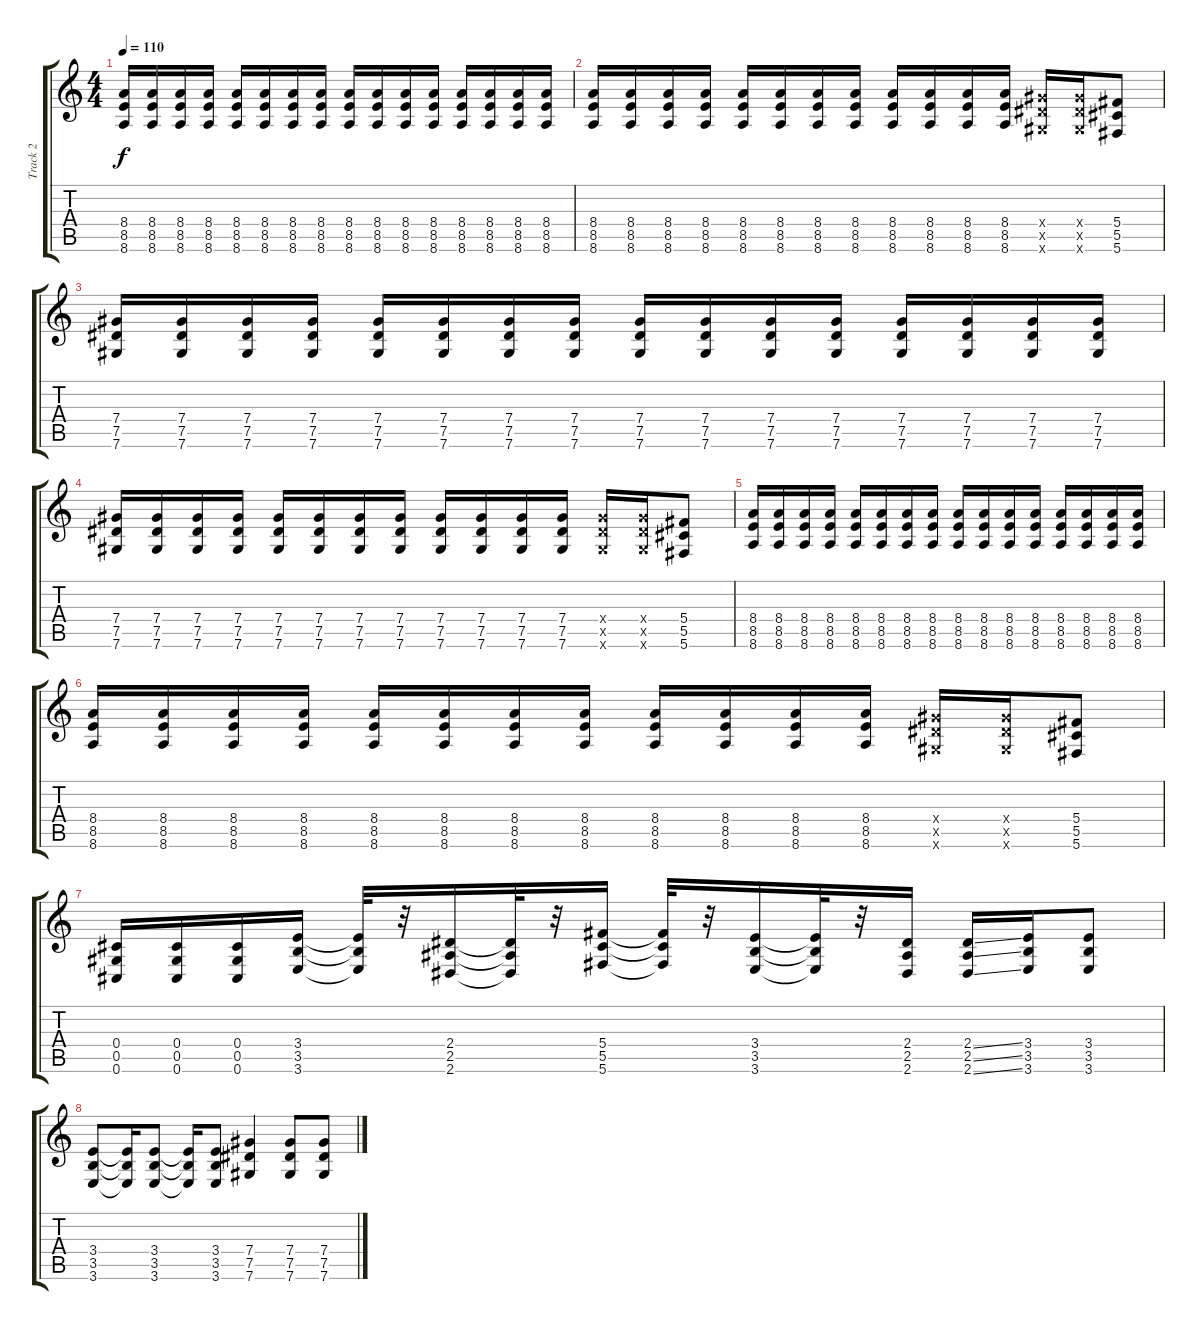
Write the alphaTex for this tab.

\track ("Track 2" "Track 2") {instrument distortionguitar}
\staff {score tabs}
\tuning (Eb4 Bb3 Gb3 Db3 Ab2 Db2) {hide}
\ts (4 4)
\tempo 110
\clef g2
\ks c
(8.4 8.5 8.6).16{dy f} (8.4 8.5 8.6).16 (8.4 8.5 8.6).16 (8.4 8.5 8.6).16 (8.4 8.5 8.6).16 (8.4 8.5 8.6).16 (8.4 8.5 8.6).16 (8.4 8.5 8.6).16 (8.4 8.5 8.6).16 (8.4 8.5 8.6).16 (8.4 8.5 8.6).16 (8.4 8.5 8.6).16 (8.4 8.5 8.6).16 (8.4 8.5 8.6).16 (8.4 8.5 8.6).16 (8.4 8.5 8.6).16 |
(8.4 8.5 8.6).16 (8.4 8.5 8.6).16 (8.4 8.5 8.6).16 (8.4 8.5 8.6).16 (8.4 8.5 8.6).16 (8.4 8.5 8.6).16 (8.4 8.5 8.6).16 (8.4 8.5 8.6).16 (8.4 8.5 8.6).16 (8.4 8.5 8.6).16 (8.4 8.5 8.6).16 (8.4 8.5 8.6).16 (7.4{x} 7.5{x} 7.6{x}).16 (7.4{x} 7.5{x} 7.6{x}).16 (5.4 5.5 5.6).8 |
(7.4 7.5 7.6).16 (7.4 7.5 7.6).16 (7.4 7.5 7.6).16 (7.4 7.5 7.6).16 (7.4 7.5 7.6).16 (7.4 7.5 7.6).16 (7.4 7.5 7.6).16 (7.4 7.5 7.6).16 (7.4 7.5 7.6).16 (7.4 7.5 7.6).16 (7.4 7.5 7.6).16 (7.4 7.5 7.6).16 (7.4 7.5 7.6).16 (7.4 7.5 7.6).16 (7.4 7.5 7.6).16 (7.4 7.5 7.6).16 |
(7.4 7.5 7.6).16 (7.4 7.5 7.6).16 (7.4 7.5 7.6).16 (7.4 7.5 7.6).16 (7.4 7.5 7.6).16 (7.4 7.5 7.6).16 (7.4 7.5 7.6).16 (7.4 7.5 7.6).16 (7.4 7.5 7.6).16 (7.4 7.5 7.6).16 (7.4 7.5 7.6).16 (7.4 7.5 7.6).16 (7.4{x} 7.5{x} 7.6{x}).16 (7.4{x} 7.5{x} 7.6{x}).16 (5.4 5.5 5.6).8 |
(8.4 8.5 8.6).16 (8.4 8.5 8.6).16 (8.4 8.5 8.6).16 (8.4 8.5 8.6).16 (8.4 8.5 8.6).16 (8.4 8.5 8.6).16 (8.4 8.5 8.6).16 (8.4 8.5 8.6).16 (8.4 8.5 8.6).16 (8.4 8.5 8.6).16 (8.4 8.5 8.6).16 (8.4 8.5 8.6).16 (8.4 8.5 8.6).16 (8.4 8.5 8.6).16 (8.4 8.5 8.6).16 (8.4 8.5 8.6).16 |
(8.4 8.5 8.6).16 (8.4 8.5 8.6).16 (8.4 8.5 8.6).16 (8.4 8.5 8.6).16 (8.4 8.5 8.6).16 (8.4 8.5 8.6).16 (8.4 8.5 8.6).16 (8.4 8.5 8.6).16 (8.4 8.5 8.6).16 (8.4 8.5 8.6).16 (8.4 8.5 8.6).16 (8.4 8.5 8.6).16 (7.4{x} 7.5{x} 7.6{x}).16 (7.4{x} 7.5{x} 7.6{x}).16 (5.4 5.5 5.6).8 |
(0.4 0.5 0.6).16 (0.4 0.5 0.6).16 (0.4 0.5 0.6).16 (3.4 3.5 3.6).16 (3.4{t} 3.5{t} 3.6{t}).32 r.32 (2.4 2.5 2.6).16 (2.4{t} 2.5{t} 2.6{t}).32 r.32 (5.4 5.5 5.6).16 (5.4{t} 5.5{t} 5.6{t}).32 r.32 (3.4 3.5 3.6).16 (3.4{t} 3.5{t} 3.6{t}).32 r.32 (2.4 2.5 2.6).16 (2.4{ss} 2.5{ss} 2.6{ss}).16 (3.4 3.5 3.6).16 (3.4 3.5 3.6).8 |
(3.4 3.5 3.6).8 (3.4{t} 3.5{t} 3.6{t}).16 (3.4 3.5 3.6).8 (3.4{t} 3.5{t} 3.6{t}).16 (3.4 3.5 3.6).8 (7.4 7.5 7.6).4 (7.4 7.5 7.6).8 (7.4 7.5 7.6).8
